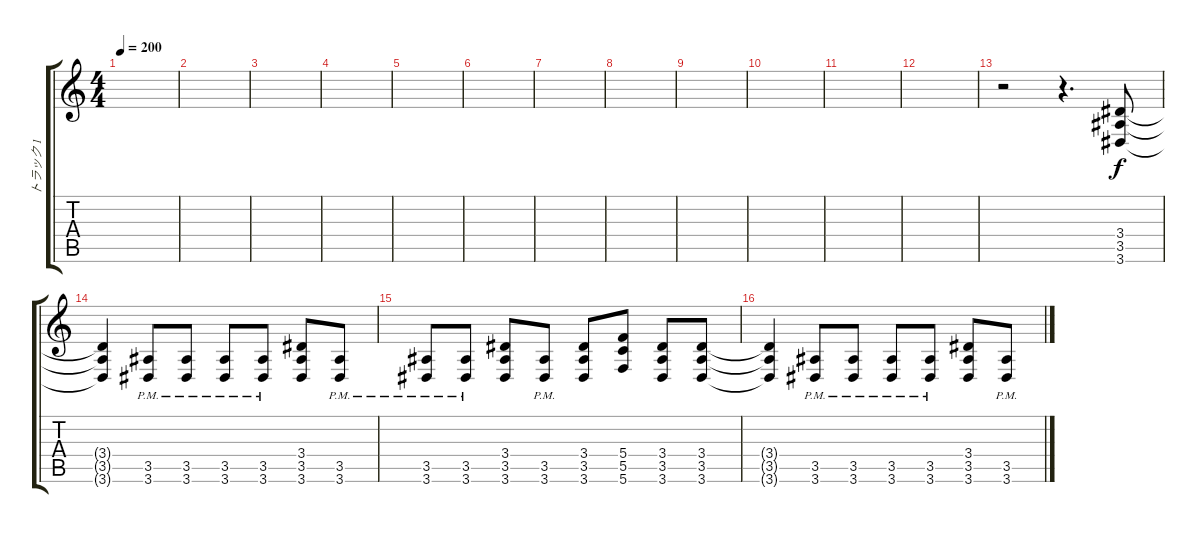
\track ("トラック 1" "トラック 1") {instrument overdrivenguitar}
\staff {score tabs}
\tuning (D4 A3 F3 C3 G2 C2) {hide}
\ts (4 4)
\tempo 200
\clef g2
\ks c
|
|
|
|
|
|
|
|
|
|
|
|
r.2 r.4{d} (3.4 3.5 3.6).8 |
(3.4{t} 3.5{t} 3.6{t}).4 (3.5{pm} 3.6{pm}).8 (3.5{pm} 3.6{pm}).8 (3.5{pm} 3.6{pm}).8 (3.5{pm} 3.6{pm}).8 (3.4 3.5 3.6).8 (3.5{pm} 3.6{pm}).8 |
(3.5{pm} 3.6{pm}).8 (3.5{pm} 3.6{pm}).8 (3.4 3.5 3.6).8 (3.5{pm} 3.6{pm}).8 (3.4 3.5 3.6).8 (5.4 5.5 5.6).8 (3.4 3.5 3.6).8 (3.4 3.5 3.6).8 |
(3.4{t} 3.5{t} 3.6{t}).4 (3.5{pm} 3.6{pm}).8 (3.5{pm} 3.6{pm}).8 (3.5{pm} 3.6{pm}).8 (3.5{pm} 3.6{pm}).8 (3.4 3.5 3.6).8 (3.5{pm} 3.6{pm}).8
